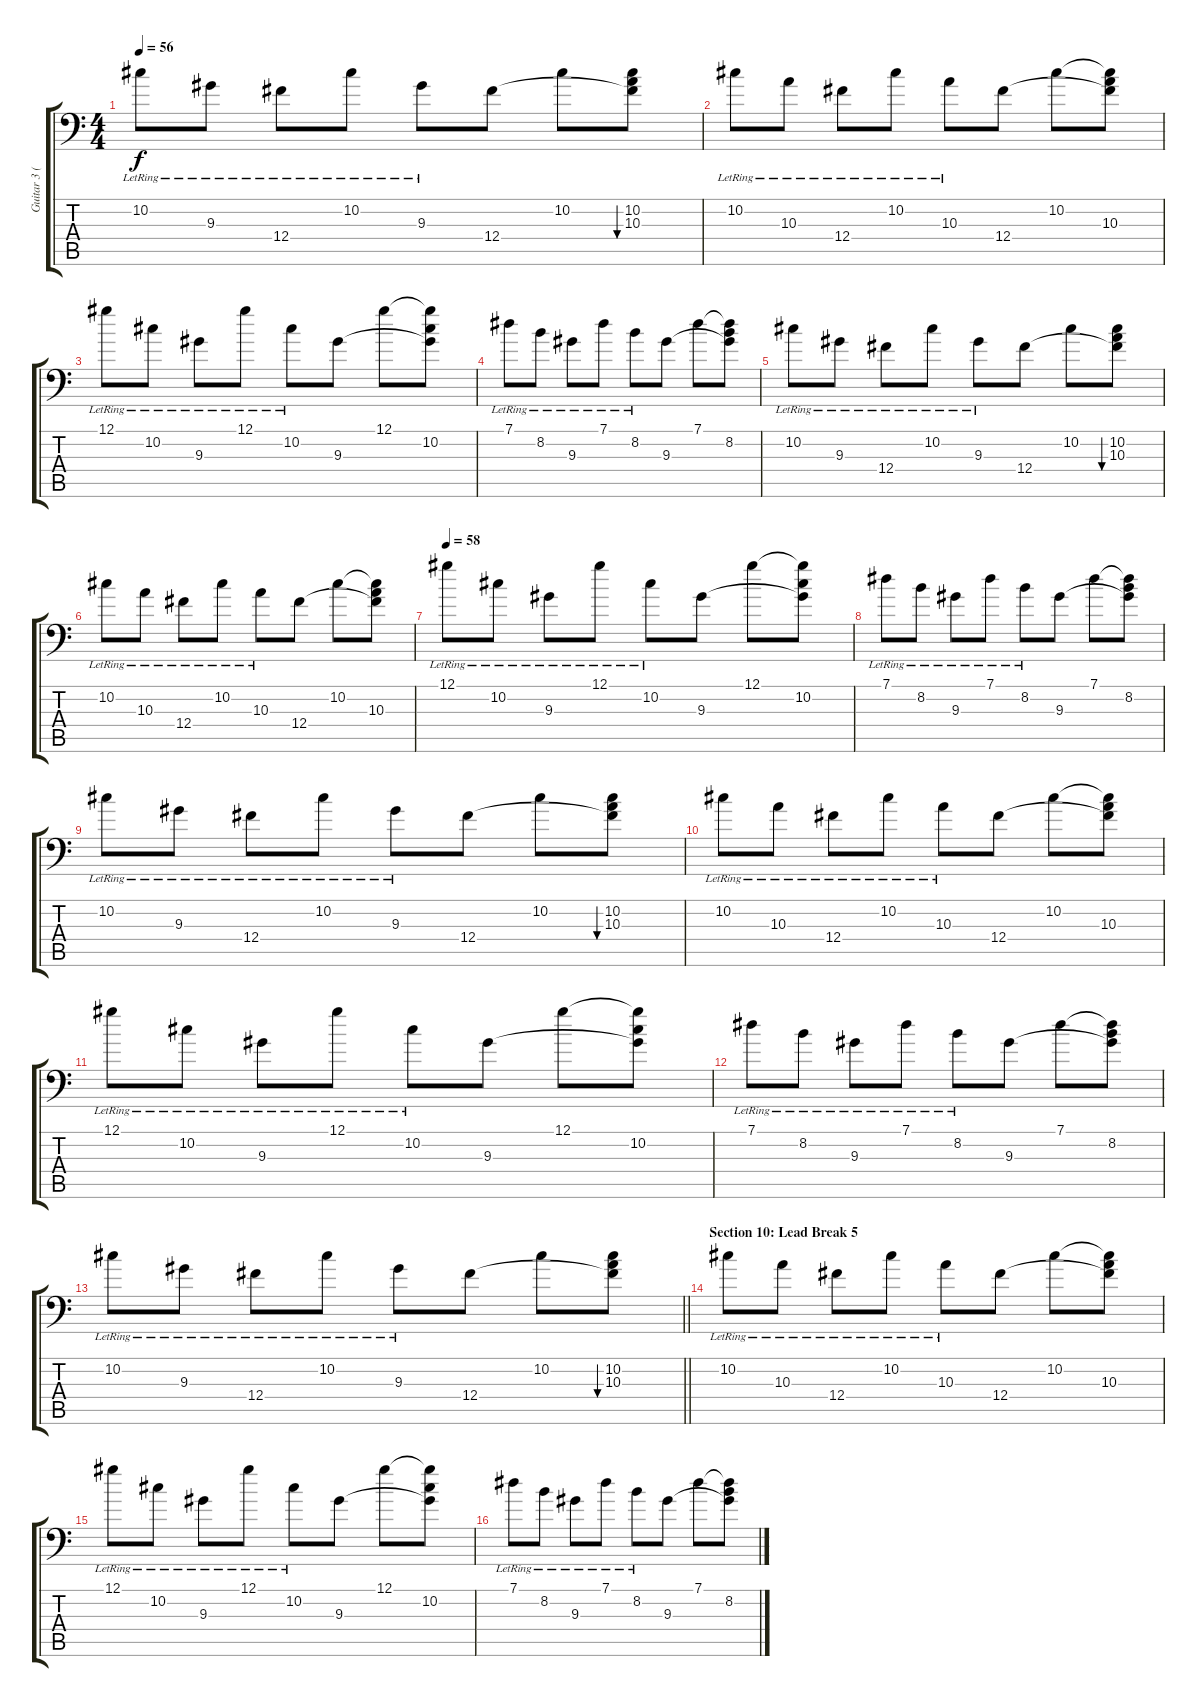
\track ("Guitar 3 (Clean)" "Guitar 3 (") {instrument electricguitarclean}
\staff {score tabs}
\tuning (Ab3 Eb3 B2 Gb2 Db2 Ab1) {hide}
\ts (4 4)
\tempo 56
\clef f4
\ks c
10.2{lr}.8{dy f} 9.3{lr}.8 12.4{lr}.8 10.2{lr}.8 9.3{lr}.8 12.4.8 10.2.8 (10.2 10.3 12.4{t}).8{bu 60} |
10.2{lr}.8 10.3{lr}.8 12.4{lr}.8 10.2{lr}.8 10.3{lr}.8 12.4.8 10.2.8 (10.2{t} 10.3 12.4{t}).8 |
12.1{lr}.8 10.2{lr}.8 9.3{lr}.8 12.1{lr}.8 10.2{lr}.8 9.3.8 12.1.8 (12.1{t} 10.2 9.3{t}).8 |
7.1{lr}.8 8.2{lr}.8 9.3{lr}.8 7.1{lr}.8 8.2{lr}.8 9.3.8 7.1.8 (7.1{t} 8.2 9.3{t}).8 |
10.2{lr}.8 9.3{lr}.8 12.4{lr}.8 10.2{lr}.8 9.3{lr}.8 12.4.8 10.2.8 (10.2 10.3 12.4{t}).8{bu 60} |
10.2{lr}.8 10.3{lr}.8 12.4{lr}.8 10.2{lr}.8 10.3{lr}.8 12.4.8 10.2.8 (10.2{t} 10.3 12.4{t}).8 |
\tempo 58
12.1{lr}.8 10.2{lr}.8 9.3{lr}.8 12.1{lr}.8 10.2{lr}.8 9.3.8 12.1.8 (12.1{t} 10.2 9.3{t}).8 |
7.1{lr}.8 8.2{lr}.8 9.3{lr}.8 7.1{lr}.8 8.2{lr}.8 9.3.8 7.1.8 (7.1{t} 8.2 9.3{t}).8 |
10.2{lr}.8 9.3{lr}.8 12.4{lr}.8 10.2{lr}.8 9.3{lr}.8 12.4.8 10.2.8 (10.2 10.3 12.4{t}).8{bu 60} |
10.2{lr}.8 10.3{lr}.8 12.4{lr}.8 10.2{lr}.8 10.3{lr}.8 12.4.8 10.2.8 (10.2{t} 10.3 12.4{t}).8 |
12.1{lr}.8 10.2{lr}.8 9.3{lr}.8 12.1{lr}.8 10.2{lr}.8 9.3.8 12.1.8 (12.1{t} 10.2 9.3{t}).8 |
7.1{lr}.8 8.2{lr}.8 9.3{lr}.8 7.1{lr}.8 8.2{lr}.8 9.3.8 7.1.8 (7.1{t} 8.2 9.3{t}).8 |
\barLineRight lightlight
10.2{lr}.8 9.3{lr}.8 12.4{lr}.8 10.2{lr}.8 9.3{lr}.8 12.4.8 10.2.8 (10.2 10.3 12.4{t}).8{bu 60} |
\section ("" "Section 10: Lead Break 5")
10.2{lr}.8 10.3{lr}.8 12.4{lr}.8 10.2{lr}.8 10.3{lr}.8 12.4.8 10.2.8 (10.2{t} 10.3 12.4{t}).8 |
12.1{lr}.8 10.2{lr}.8 9.3{lr}.8 12.1{lr}.8 10.2{lr}.8 9.3.8 12.1.8 (12.1{t} 10.2 9.3{t}).8 |
7.1{lr}.8 8.2{lr}.8 9.3{lr}.8 7.1{lr}.8 8.2{lr}.8 9.3.8 7.1.8 (7.1{t} 8.2 9.3{t}).8
